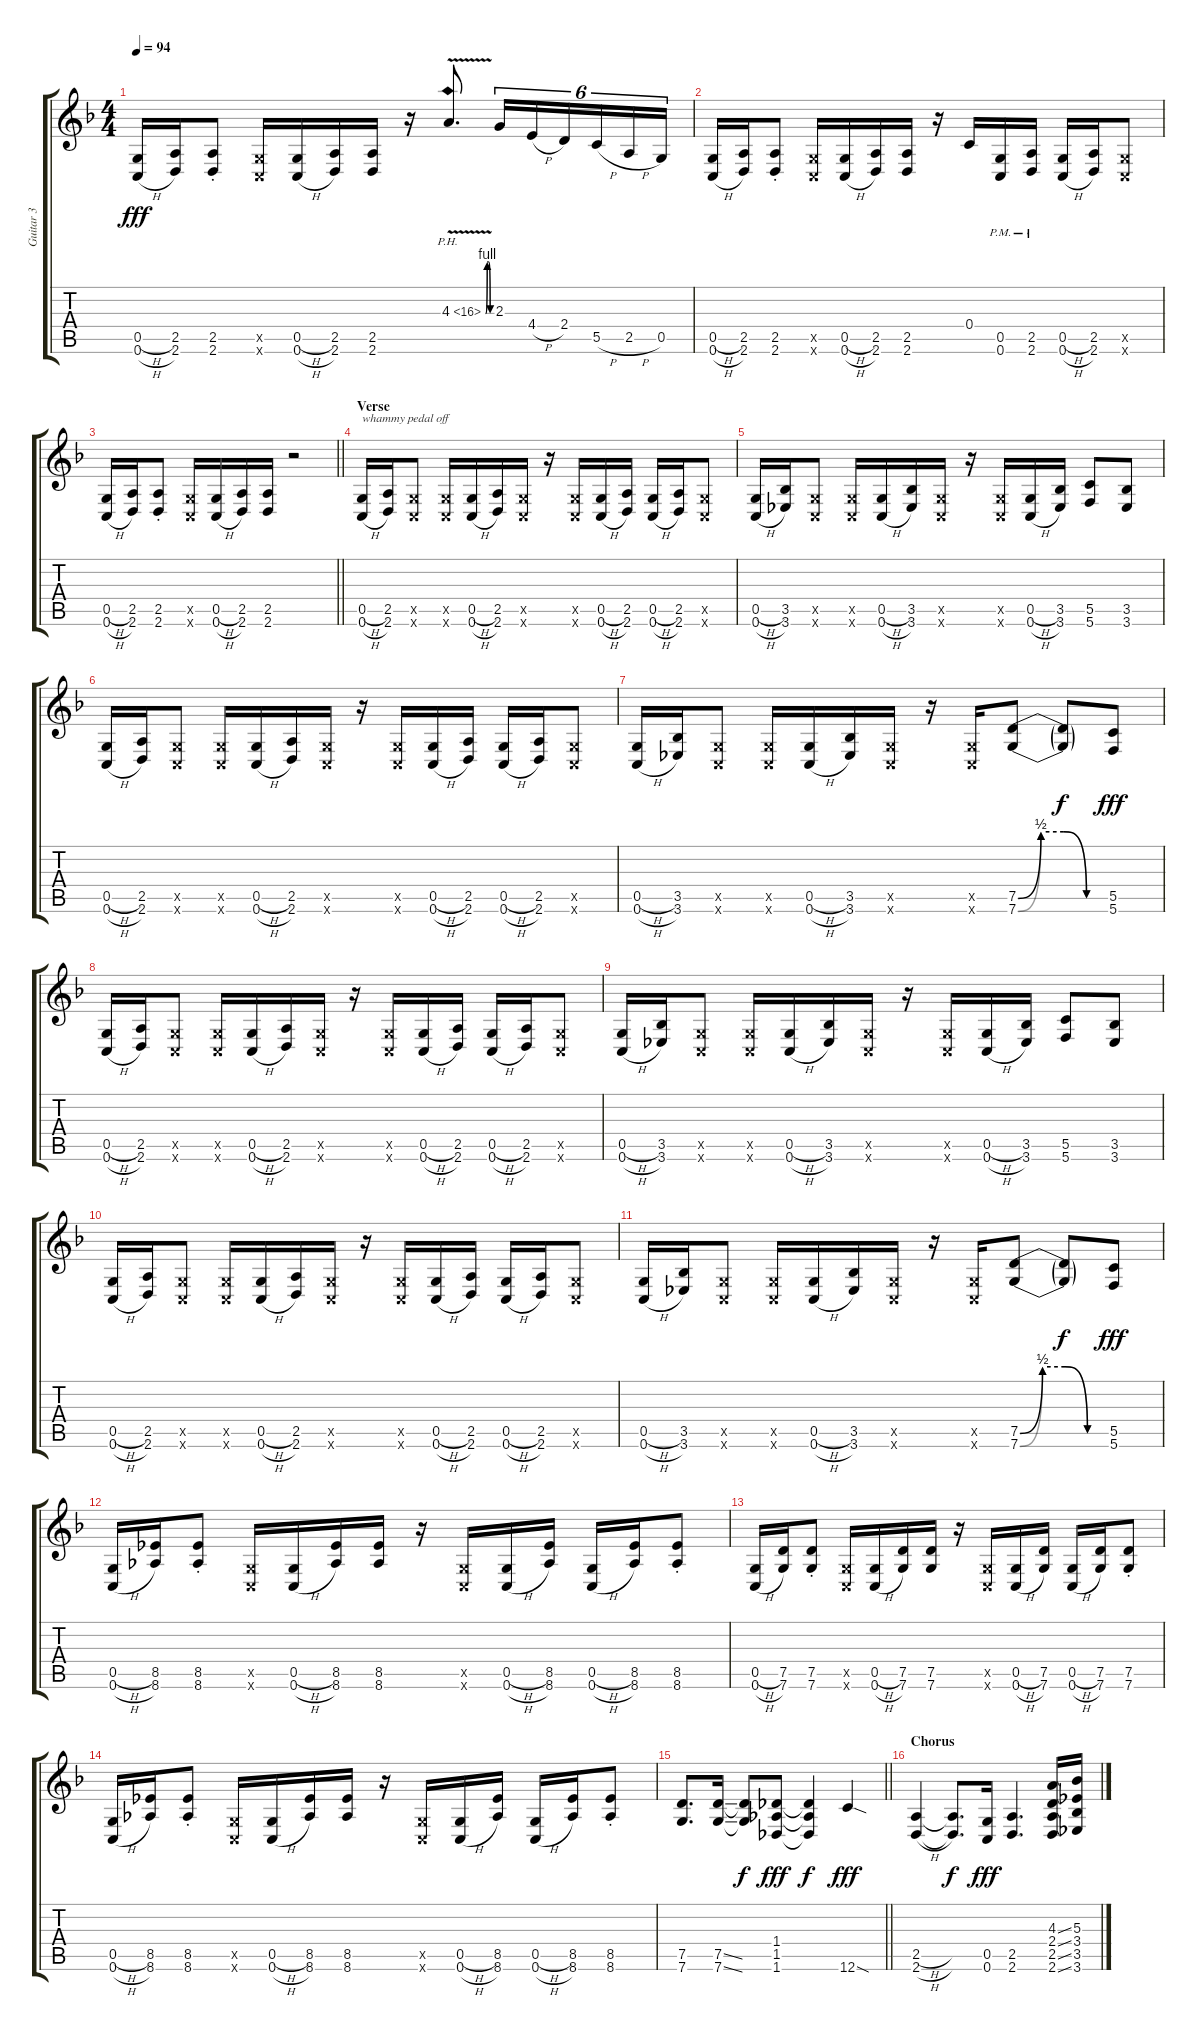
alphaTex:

\track ("Guitar 3" "Guitar 3") {instrument distortionguitar}
\staff {score tabs}
\tuning (D4 A3 F3 C3 G2 C2) {hide}
\ts (4 4)
\tempo 94
\clef g2
\ks f
(0.5{h} 0.6{h}).16{dy fff} (2.5 2.6).16 (2.5{st} 2.6{st}).8 (0.5{x} 0.6{x}).16 (0.5{h} 0.6{h}).16{volume 0} (2.5 2.6).16 (2.5 2.6).16{volume 13} r.16 4.3{be (custom 0 0 15 4 30 4 45 0 60 0) ph 12 v}.8{d} 2.3.16{tu (6 4)} 4.4{h}.16{tu (6 4)} 2.4.16{tu (6 4)} 5.5{h}.16{tu (6 4)} 2.5{h}.16{tu (6 4)} 0.5.16{tu (6 4)} |
(0.5{h} 0.6{h}).16 (2.5 2.6).16 (2.5{st} 2.6{st}).8 (0.5{x} 0.6{x}).16 (0.5{h} 0.6{h}).16{volume 0} (2.5 2.6).16 (2.5 2.6).16{volume 13} r.16 0.4.16{volume 0} (0.5{pm} 0.6{pm}).16{volume 13} (2.5{pm} 2.6{pm}).16 (0.5{h} 0.6{h}).16 (2.5 2.6).16 (0.5{x} 0.6{x}).8 |
\barLineRight lightlight
(0.5{h} 0.6{h}).16 (2.5 2.6).16 (2.5{st} 2.6{st}).8 (0.5{x} 0.6{x}).16 (0.5{h} 0.6{h}).16{volume 0} (2.5 2.6).16 (2.5 2.6).16{volume 13} r.2 |
\section ("" "Verse")
(0.5{h} 0.6{h}).16{txt "whammy pedal off"} (2.5 2.6).16 (0.5{x} 0.6{x}).8 (0.5{x} 0.6{x}).16 (0.5{h} 0.6{h}).16 (2.5 2.6).16 (0.5{x} 0.6{x}).16 r.16 (0.5{x} 0.6{x}).16 (0.5{h} 0.6{h}).16 (2.5 2.6).16 (0.5{h} 0.6{h}).16 (2.5 2.6).16 (0.5{x} 0.6{x}).8 |
(0.5{h} 0.6{h}).16 (3.5 3.6).16 (0.5{x} 0.6{x}).8 (0.5{x} 0.6{x}).16 (0.5{h} 0.6{h}).16 (3.5 3.6).16 (0.5{x} 0.6{x}).16 r.16 (0.5{x} 0.6{x}).16 (0.5{h} 0.6{h}).16 (3.5 3.6).16 (5.5 5.6).8 (3.5 3.6).8 |
(0.5{h} 0.6{h}).16 (2.5 2.6).16 (0.5{x} 0.6{x}).8 (0.5{x} 0.6{x}).16 (0.5{h} 0.6{h}).16 (2.5 2.6).16 (0.5{x} 0.6{x}).16 r.16 (0.5{x} 0.6{x}).16 (0.5{h} 0.6{h}).16 (2.5 2.6).16 (0.5{h} 0.6{h}).16 (2.5 2.6).16 (0.5{x} 0.6{x}).8 |
(0.5{h} 0.6{h}).16 (3.5 3.6).16 (0.5{x} 0.6{x}).8 (0.5{x} 0.6{x}).16 (0.5{h} 0.6{h}).16 (3.5 3.6).16 (0.5{x} 0.6{x}).16 r.16 (0.5{x} 0.6{x}).16 (7.5{be (custom 0 0 15 2 30 2 45 0 60 0)} 7.6{be (custom 0 0 15 2 30 2 45 0 60 0)}).8 (7.5{t} 7.6{t}).8{dy f} (5.5 5.6).8{dy fff} |
(0.5{h} 0.6{h}).16 (2.5 2.6).16 (0.5{x} 0.6{x}).8 (0.5{x} 0.6{x}).16 (0.5{h} 0.6{h}).16 (2.5 2.6).16 (0.5{x} 0.6{x}).16 r.16 (0.5{x} 0.6{x}).16 (0.5{h} 0.6{h}).16 (2.5 2.6).16 (0.5{h} 0.6{h}).16 (2.5 2.6).16 (0.5{x} 0.6{x}).8 |
(0.5{h} 0.6{h}).16 (3.5 3.6).16 (0.5{x} 0.6{x}).8 (0.5{x} 0.6{x}).16 (0.5{h} 0.6{h}).16 (3.5 3.6).16 (0.5{x} 0.6{x}).16 r.16 (0.5{x} 0.6{x}).16 (0.5{h} 0.6{h}).16 (3.5 3.6).16 (5.5 5.6).8 (3.5 3.6).8 |
(0.5{h} 0.6{h}).16 (2.5 2.6).16 (0.5{x} 0.6{x}).8 (0.5{x} 0.6{x}).16 (0.5{h} 0.6{h}).16 (2.5 2.6).16 (0.5{x} 0.6{x}).16 r.16 (0.5{x} 0.6{x}).16 (0.5{h} 0.6{h}).16 (2.5 2.6).16 (0.5{h} 0.6{h}).16 (2.5 2.6).16 (0.5{x} 0.6{x}).8 |
(0.5{h} 0.6{h}).16 (3.5 3.6).16 (0.5{x} 0.6{x}).8 (0.5{x} 0.6{x}).16 (0.5{h} 0.6{h}).16 (3.5 3.6).16 (0.5{x} 0.6{x}).16 r.16 (0.5{x} 0.6{x}).16 (7.5{be (custom 0 0 15 2 30 2 45 0 60 0)} 7.6{be (custom 0 0 15 2 30 2 45 0 60 0)}).8 (7.5{t} 7.6{t}).8{dy f} (5.5 5.6).8{dy fff} |
(0.5{h} 0.6{h}).16 (8.5 8.6).16 (8.5{st} 8.6{st}).8 (0.5{x} 0.6{x}).16 (0.5{h} 0.6{h}).16 (8.5 8.6).16 (8.5 8.6).16 r.16 (0.5{x} 0.6{x}).16 (0.5{h} 0.6{h}).16 (8.5 8.6).16 (0.5{h} 0.6{h}).16 (8.5 8.6).16 (8.5{st} 8.6{st}).8 |
(0.5{h} 0.6{h}).16 (7.5 7.6).16 (7.5{st} 7.6{st}).8 (0.5{x} 0.6{x}).16 (0.5{h} 0.6{h}).16 (7.5 7.6).16 (7.5 7.6).16 r.16 (0.5{x} 0.6{x}).16 (0.5{h} 0.6{h}).16 (7.5 7.6).16 (0.5{h} 0.6{h}).16 (7.5 7.6).16 (7.5{st} 7.6{st}).8 |
(0.5{h} 0.6{h}).16 (8.5 8.6).16 (8.5{st} 8.6{st}).8 (0.5{x} 0.6{x}).16 (0.5{h} 0.6{h}).16 (8.5 8.6).16 (8.5 8.6).16 r.16 (0.5{x} 0.6{x}).16 (0.5{h} 0.6{h}).16 (8.5 8.6).16 (0.5{h} 0.6{h}).16 (8.5 8.6).16 (8.5{st} 8.6{st}).8 |
\barLineRight lightlight
(7.5 7.6).8{d} (7.5{ss} 7.6{ss}).16 (7.5{t} 7.6{t}).8{dy f} (1.4 1.5 1.6).8{dy fff} (1.4{t} 1.5{t} 1.6{t}).4{dy f} 12.6{sod}.4{dy fff} |
\section ("" "Chorus")
(2.5{h} 2.6{h}).4 (2.5{t} 2.6{t}).8{d dy f} (0.5 0.6).16{dy fff} (2.5 2.6).4{d} (4.3{ss} 2.4{ss} 2.5{ss} 2.6{ss}).16 (5.3 3.4 3.5 3.6).16
